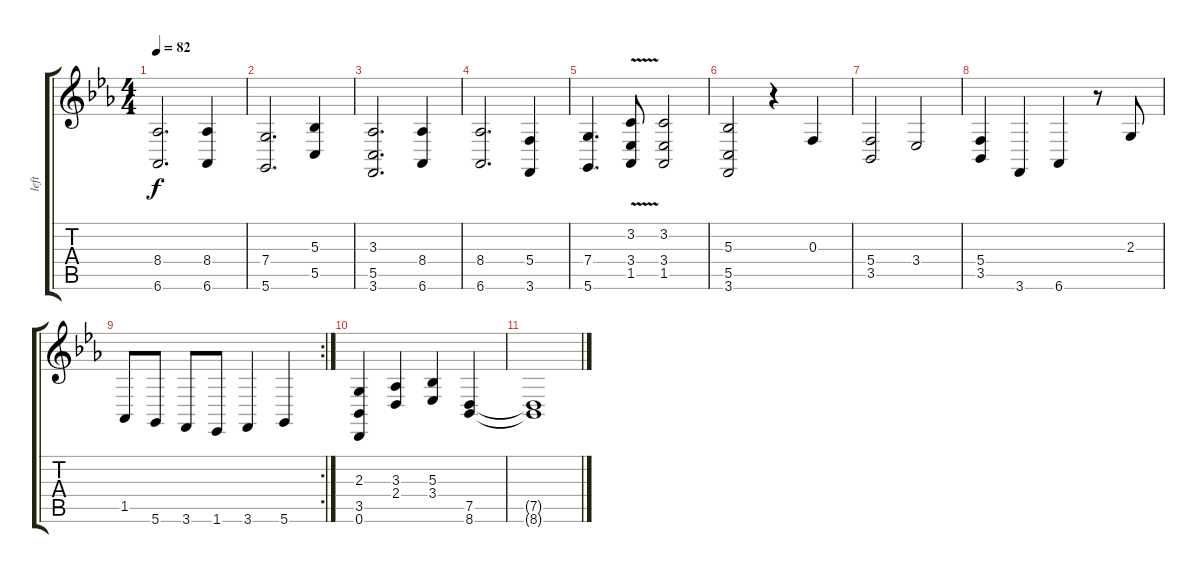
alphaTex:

\track ("left" "left") {instrument acousticgrandpiano}
\staff {score tabs}
\tuning (D4 A3 F3 C3 G2 D2) {hide}
\ts (4 4)
\tempo 82
\clef g2
\ks eb
(8.4 6.6).2{d dy f} (8.4 6.6).4 |
(7.4 5.6).2{d} (5.3 5.5).4 |
(3.3 5.5 3.6).2{d} (8.4 6.6).4 |
(8.4 6.6).2{d} (5.4 3.6).4 |
(7.4 5.6).4{d} (3.2{v} 3.4 1.5).8 (3.2 3.4 1.5).2 |
(5.3 5.5 3.6).2 r.4 0.3.4 |
(5.4 3.5).2 3.4.2 |
(5.4 3.5).4 3.6.4 6.6.4 r.8 2.3.8 |
\rc 2
1.5.8 5.6.8 3.6.8 1.6.8 3.6.4 5.6.4 |
(2.3 3.5 0.6).4 (3.3 2.4).4 (5.3 3.4).4 (7.5 8.6).4 |
(7.5{t} 8.6{t}).1
